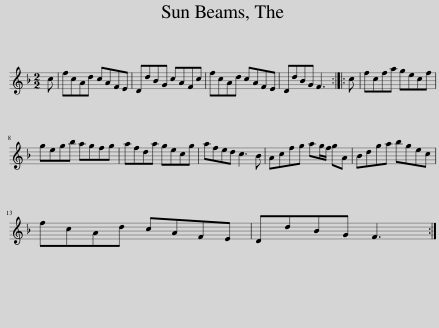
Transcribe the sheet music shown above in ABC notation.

X:1
L:1/8
M:2/2
I:linebreak $
K:F
V:1 treble
V:1
 c | fcAd cAFE | DdBG cAFc | fcAd cAFE | DdBG F3 :: %5
 c | fcfa gecf |$ gegb agfg | afda gecg | afed c3 B | %10
 Acfg ag/f/ gA | Bdga bgec |$ fcAd cAFE | DdBG F3 :| %14
